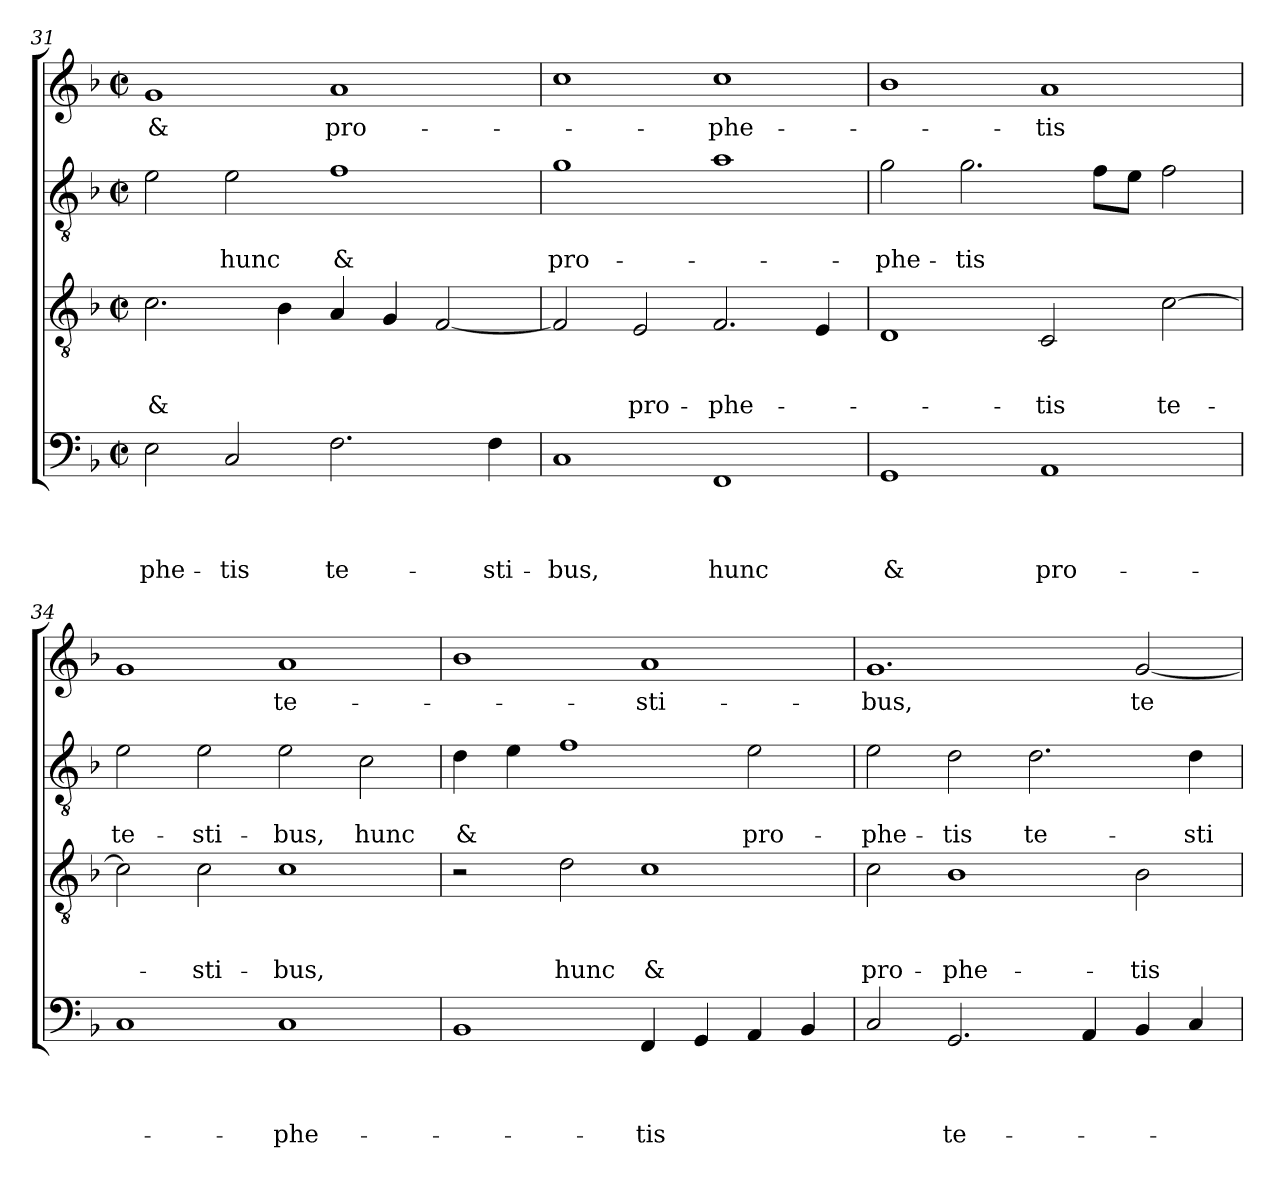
**kern	**text	**text	**text	**text	**kern	**text	**text	**text	**kern	**text	**text	**kern	**text
*part4	*part4	*part4	*part4	*part4	*part3	*part3	*part3	*part3	*part2	*part2	*part2	*part1	*part1
*staff4	*staff4	*staff4	*staff4	*staff4	*staff3	*staff3	*staff3	*staff3	*staff2	*staff2	*staff2	*staff1	*staff1
*clefF4	*	*	*	*	*clefGv2	*	*	*	*clefGv2	*	*	*clefG2	*
*k[b-]	*	*	*	*	*k[b-]	*	*	*	*k[b-]	*	*	*k[b-]	*
*F:	*	*	*	*	*F:	*	*	*	*F:	*	*	*F:	*
*M2/2	*	*	*	*	*M2/2	*	*	*	*M2/2	*	*	*M2/2	*
*met(c|)	*	*	*	*	*met(c|)	*	*	*	*met(c|)	*	*	*met(c|)	*
=31	=31	=31	=31	=31	=31	=31	=31	=31	=31	=31	=31	=31	=31
!	!	!	!	!LO:LY:b	!	!	!	!LO:LY:b	!	!	!	!	!LO:LY:b
2E\	.	.	.	-phe-	2.c\	.	.	&	2e\	.	.	1g	&
!	!	!	!	!LO:LY:b	!	!	!	!	!	!	!LO:LY:b	!	!
2C/	.	.	.	-tis	.	.	.	.	2e\	.	hunc	.	.
.	.	.	.	.	4B-\	.	.	.	.	.	.	.	.
!	!	!	!	!LO:LY:b	!	!	!	!	!	!	!LO:LY:b	!	!LO:LY:b
2.F\	.	.	.	te-	4A/	.	.	.	1f	.	&	1a	pro-
.	.	.	.	.	4G/	.	.	.	.	.	.	.	.
.	.	.	.	.	[2F/	.	.	.	.	.	.	.	.
!	!	!	!	!LO:LY:b	!	!	!	!	!	!	!	!	!
4F\	.	.	.	-sti-	.	.	.	.	.	.	.	.	.
=32	=32	=32	=32	=32	=32	=32	=32	=32	=32	=32	=32	=32	=32
!	!	!	!	!LO:LY:b	!	!	!	!	!	!	!LO:LY:b	!	!
1C	.	.	.	-bus,	2F/]	.	.	.	1g	.	pro-	1cc	.
!	!	!	!	!	!	!	!	!LO:LY:b	!	!	!	!	!
.	.	.	.	.	2E/	.	.	pro-	.	.	.	.	.
!	!	!	!	!LO:LY:b	!	!	!	!LO:LY:b	!	!	!	!	!LO:LY:b
1FF	.	.	.	hunc	2.F/	.	.	-phe-	1a	.	.	1cc	-phe-
.	.	.	.	.	4E/	.	.	.	.	.	.	.	.
!!LO:LB:g=z
=33	=33	=33	=33	=33	=33	=33	=33	=33	=33	=33	=33	=33	=33
!	!	!	!	!LO:LY:b	!	!	!	!	!	!	!LO:LY:b	!	!
1GG	.	.	.	&	1D	.	.	.	2g\	.	-phe-	1b-	.
!	!	!	!	!	!	!	!	!	!	!	!LO:LY:b	!	!
.	.	.	.	.	.	.	.	.	2.g\	.	-tis	.	.
!	!	!	!	!LO:LY:b	!	!	!	!LO:LY:b	!	!	!	!	!LO:LY:b
1AA	.	.	.	pro-	2C/	.	.	-tis	.	.	.	1a	-tis
.	.	.	.	.	.	.	.	.	8f\L	.	.	.	.
.	.	.	.	.	.	.	.	.	8e\J	.	.	.	.
!	!	!	!	!	!	!	!	!LO:LY:b	!	!	!	!	!
.	.	.	.	.	[2c\	.	.	te-	2f\	.	.	.	.
=34	=34	=34	=34	=34	=34	=34	=34	=34	=34	=34	=34	=34	=34
!	!	!	!	!	!	!	!	!	!	!	!LO:LY:b	!	!
1C	.	.	.	.	2c\]	.	.	.	2e\	.	te-	1g	.
!	!	!	!	!	!	!	!	!LO:LY:b	!	!	!LO:LY:b	!	!
.	.	.	.	.	2c\	.	.	-sti-	2e\	.	-sti-	.	.
!	!	!	!	!LO:LY:b	!	!	!	!LO:LY:b	!	!	!LO:LY:b	!	!LO:LY:b
1C	.	.	.	-phe-	1c	.	.	-bus,	2e\	.	-bus,	1a	te-
!	!	!	!	!	!	!	!	!	!	!	!LO:LY:b	!	!
.	.	.	.	.	.	.	.	.	2c\	.	hunc	.	.
=35	=35	=35	=35	=35	=35	=35	=35	=35	=35	=35	=35	=35	=35
!	!	!	!	!	!	!	!	!	!	!	!LO:LY:b	!	!
1BB-	.	.	.	.	2r	.	.	.	4d\	.	&	1b-	.
.	.	.	.	.	.	.	.	.	4e\	.	.	.	.
!	!	!	!	!	!	!	!	!LO:LY:b	!	!	!	!	!
.	.	.	.	.	2d\	.	.	hunc	1f	.	.	.	.
!	!	!	!	!LO:LY:b	!	!	!	!LO:LY:b	!	!	!	!	!LO:LY:b
4FF/	.	.	.	-tis	1c	.	.	&	.	.	.	1a	-sti-
4GG/	.	.	.	.	.	.	.	.	.	.	.	.	.
!	!	!	!	!	!	!	!	!	!	!	!LO:LY:b	!	!
4AA/	.	.	.	.	.	.	.	.	2e\	.	pro-	.	.
4BB-/	.	.	.	.	.	.	.	.	.	.	.	.	.
=36	=36	=36	=36	=36	=36	=36	=36	=36	=36	=36	=36	=36	=36
!	!	!	!	!	!	!	!	!LO:LY:b	!	!	!LO:LY:b	!	!LO:LY:b
2C/	.	.	.	.	2c\	.	.	pro-	2e\	.	-phe-	1.g	-bus,
!	!	!	!	!LO:LY:b	!	!	!	!LO:LY:b	!	!	!LO:LY:b	!	!
2.GG/	.	.	.	te-	1B-	.	.	-phe-	2d\	.	-tis	.	.
!	!	!	!	!	!	!	!	!	!	!	!LO:LY:b	!	!
.	.	.	.	.	.	.	.	.	2.d\	.	te-	.	.
4AA/	.	.	.	.	.	.	.	.	.	.	.	.	.
!	!	!	!	!	!	!	!	!LO:LY:b	!	!	!	!	!LO:LY:b
4BB-/	.	.	.	.	2B-\	.	.	-tis	.	.	.	[2g/	te-
!	!	!	!	!	!	!	!	!	!	!	!LO:LY:b	!	!
4C/	.	.	.	.	.	.	.	.	4d\	.	-sti-	.	.
=	=	=	=	=	=	=	=	=	=	=	=	=	=
*-	*-	*-	*-	*-	*-	*-	*-	*-	*-	*-	*-	*-	*-
